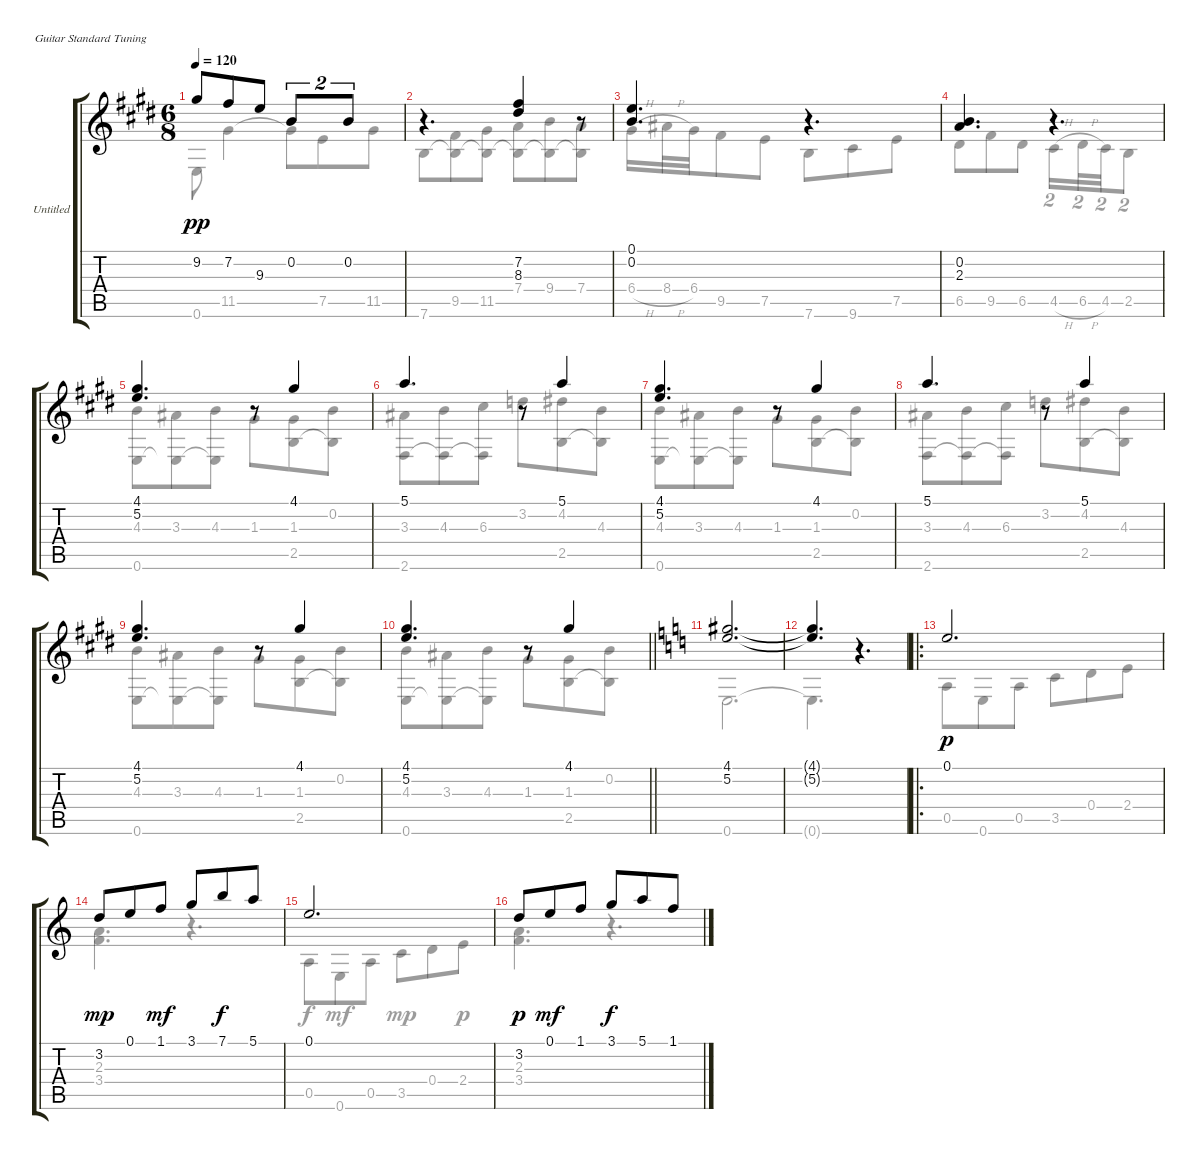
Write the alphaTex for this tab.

\bracketExtendMode groupsimilarinstruments
\firstSystemTrackNameOrientation horizontal
\otherSystemsTrackNameOrientation horizontal
\track ("Untitled" "Untitled") {instrument acousticguitarnylon}
\staff {score tabs}
\tuning (E4 B3 G3 D3 A2 E2)
\voice
\ts (6 8)
\tempo 120
\clef g2
\ks e
9.2.8{dy pp} 7.2.8 9.3.8 0.2.8{tu (2 3)} 0.2.8{tu (2 3)} |
r.4{d} (7.2 8.3).4 r.8 |
(0.1 0.2).4{d} r.4{d} |
(0.2 2.3).4{d} r.4{d} |
(4.1 5.2).4{d} r.8 4.1.4 |
5.1.4{d} r.8 5.1.4 |
(4.1 5.2).4{d} r.8 4.1.4 |
5.1.4{d} r.8 5.1.4 |
(4.1 5.2).4{d} r.8 4.1.4 |
\barLineRight lightlight
(4.1 5.2).4{d} r.8 4.1.4 |
\ks c
(4.1 5.2).2{d} |
(4.1{t} 5.2{t}).4{d} r.4{d} |
\ro
0.1.2{d dy p} |
3.2.8{dy mp} 0.1.8 1.1.8{dy mf} 3.1.8 7.1.8{dy f} 5.1.8 |
0.1.2{d} |
3.2.8{dy p} 0.1.8{dy mf} 1.1.8 3.1.8{dy f} 5.1.8 1.1.8
\voice
\clef g2
\ottava regular
\simile none
\ks e
0.6.8{dy pp} 11.5.4 11.5{t}.8 7.5.8 11.5.8 |
7.6.8 (9.5 7.6{t}).8 (11.5 7.6{t}).8 (7.4 7.6{t}).8 (9.4 7.6{t}).8 (7.4 7.6{t}).8 |
6.4{h}.16 8.4{h}.32 6.4.32 9.5.8 7.5.8 7.6.8 9.6.8 7.5.8 |
6.5.8 9.5.8 6.5.8 4.5{h}.16{tu (2 3)} 6.5{h}.32{tu (2 3)} 4.5.32{tu (2 3)} 2.5.8{tu (2 3)} |
(4.3 0.6).8 (3.3 0.6{t}).8 (4.3 0.6{t}).8 1.3.8 (1.3 2.5).8 (0.2 2.5{t}).8 |
(3.3 2.6).8 (4.3 2.6{t}).8 (6.3 2.6{t}).8 3.2.8 (4.2 2.5).8 (4.3 2.5{t}).8 |
(4.3 0.6).8 (3.3 0.6{t}).8 (4.3 0.6{t}).8 1.3.8 (1.3 2.5).8 (0.2 2.5{t}).8 |
(3.3 2.6).8 (4.3 2.6{t}).8 (6.3 2.6{t}).8 3.2.8 (4.2 2.5).8 (4.3 2.5{t}).8 |
(4.3 0.6).8 (3.3 0.6{t}).8 (4.3 0.6{t}).8 1.3.8 (1.3 2.5).8 (0.2 2.5{t}).8 |
\barLineRight lightlight
(4.3 0.6).8 (3.3 0.6{t}).8 (4.3 0.6{t}).8 1.3.8 (1.3 2.5).8 (0.2 2.5{t}).8 |
\ks c
0.6.2{d} |
0.6{t}.4{d} r.4{d} |
0.5.8{dy p} 0.6.8 0.5.8 3.5.8 0.4.8 2.4.8 |
(2.3 3.4).4{d dy mp} r.4{d} |
0.5.8{dy f} 0.6.8{dy mf} 0.5.8 3.5.8{dy mp} 0.4.8 2.4.8{dy p} |
(2.3 3.4).4{d} r.4{d}
